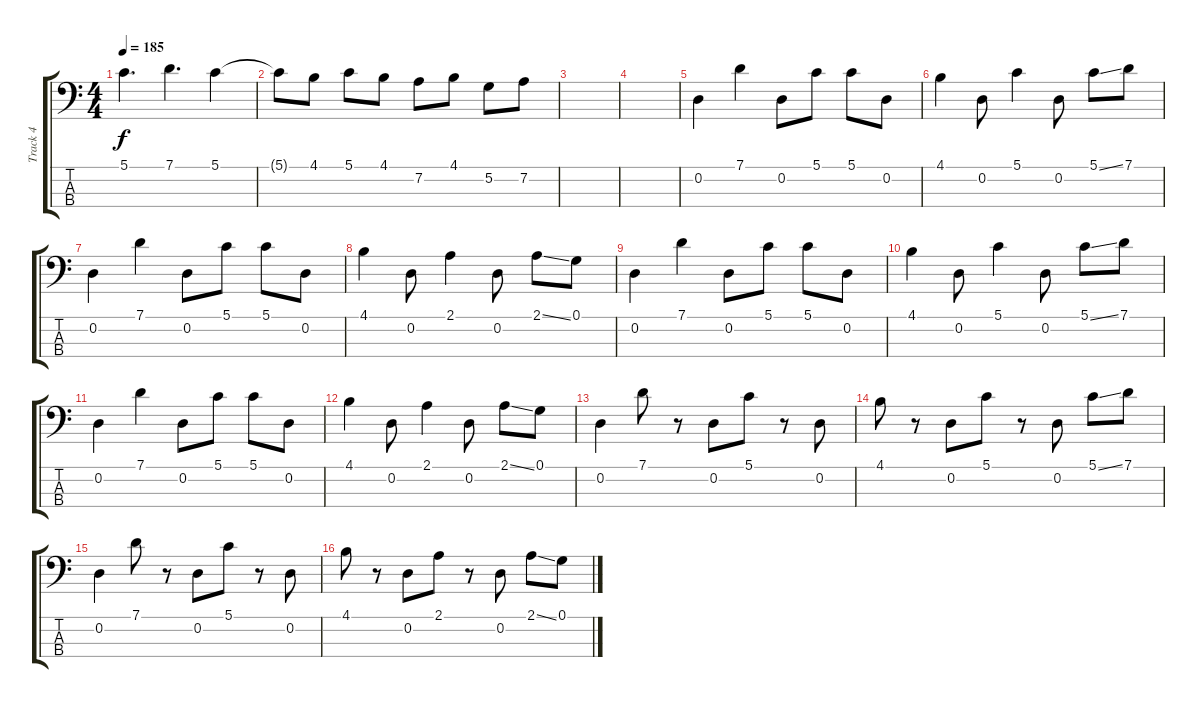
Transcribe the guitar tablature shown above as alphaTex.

\track ("Track 4" "Track 4") {instrument electricbassfinger}
\staff {score tabs}
\tuning (G2 D2 A1 E1) {hide}
\ts (4 4)
\tempo 185
\clef f4
\ks c
5.1.4{d dy f} 7.1.4{d} 5.1.4 |
5.1{t}.8 4.1.8 5.1.8 4.1.8 7.2.8 4.1.8 5.2.8 7.2.8 |
|
|
0.2.4 7.1.4 0.2.8 5.1.8 5.1.8 0.2.8 |
4.1.4 0.2.8 5.1.4 0.2.8 5.1{ss}.8 7.1.8 |
0.2.4 7.1.4 0.2.8 5.1.8 5.1.8 0.2.8 |
4.1.4 0.2.8 2.1.4 0.2.8 2.1{ss}.8 0.1.8 |
0.2.4 7.1.4 0.2.8 5.1.8 5.1.8 0.2.8 |
4.1.4 0.2.8 5.1.4 0.2.8 5.1{ss}.8 7.1.8 |
0.2.4 7.1.4 0.2.8 5.1.8 5.1.8 0.2.8 |
4.1.4 0.2.8 2.1.4 0.2.8 2.1{ss}.8 0.1.8 |
0.2.4 7.1.8 r.8 0.2.8 5.1.8 r.8 0.2.8 |
4.1.8 r.8 0.2.8 5.1.8 r.8 0.2.8 5.1{ss}.8 7.1.8 |
0.2.4 7.1.8 r.8 0.2.8 5.1.8 r.8 0.2.8 |
4.1.8 r.8 0.2.8 2.1.8 r.8 0.2.8 2.1{ss}.8 0.1.8
